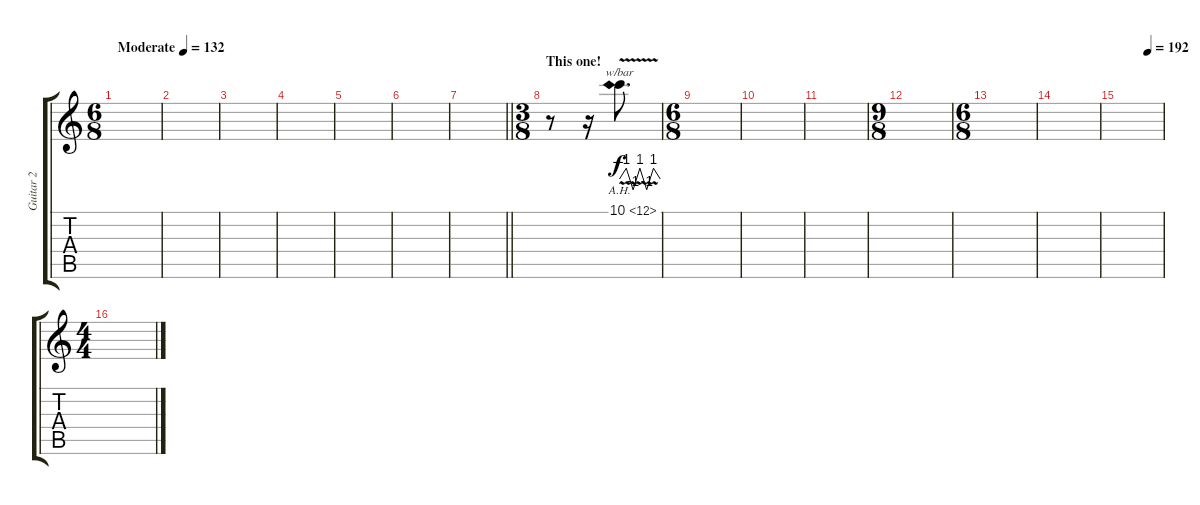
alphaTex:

\track ("Guitar 2" "Guitar 2") {instrument distortionguitar}
\staff {score tabs}
\tuning (D4 A3 F3 C3 G2 C2) {hide}
\ts (6 8)
\tempo (132 "Moderate")
\clef g2
\ks c
|
|
|
|
|
|
\barLineRight lightlight
|
\ts (3 8)
\section ("" "This one!")
r.8 r.16 10.1{ah 2 v}.8{d tbe (custom default 0 0 10 4 20 -4 30 4 40 -4 50 4 60 0) instrument guitarharmonics} |
\ts (6 8)
|
|
|
\ts (9 8)
|
\ts (6 8)
|
|
\tempo (192 0.6666666666666666)
|
\ts (4 4)
